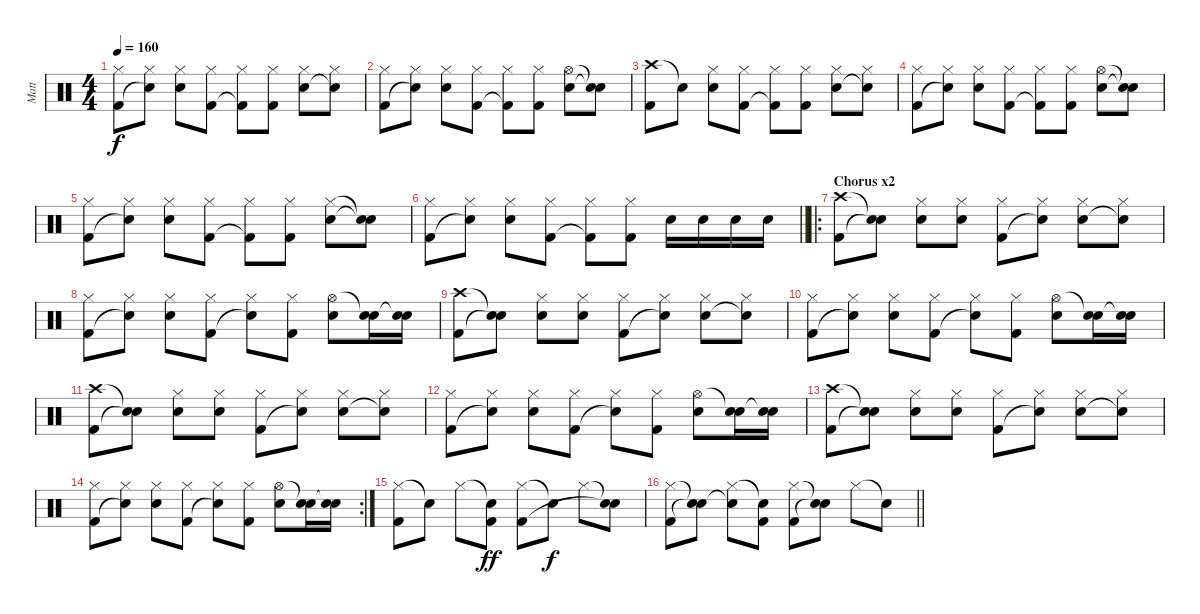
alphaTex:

\track ("Matt" "Matt") {instrument percussion}
\staff {score}
\articulation defaults
\ts (4 4)
\tempo 160
\clef neutral
\ks c
("Hi-Hat (closed)" "Kick (hit) 2").8{dy f} ("Hi-Hat (closed)" "Snare (hit)"{t}).8 ("Hi-Hat (closed)" "Snare (hit) 2").8 ("Hi-Hat (closed)" "Kick (hit) 2").8 ("Hi-Hat (closed)" "Kick (hit) 2"{t}).8 ("Hi-Hat (closed)" "Kick (hit) 2").8 ("Hi-Hat (closed)" "Snare (hit) 2").8 ("Hi-Hat (closed)" "Snare (hit)"{t}).8 |
("Hi-Hat (closed)" "Kick (hit) 2").8 ("Hi-Hat (closed)" "Snare (hit)"{t}).8 ("Hi-Hat (closed)" "Snare (hit) 2").8 ("Hi-Hat (closed)" "Kick (hit) 2").8 ("Hi-Hat (closed)" "Kick (hit) 2"{t}).8 ("Hi-Hat (closed)" "Kick (hit) 2").8 ("Hi-Hat (open)" "Snare (hit) 2").8 ("Snare (hit)"{t} "Snare (hit)"{t}).8 |
("Crash high (hit)" "Kick (hit) 2").8 "Snare (hit)"{t}.8 ("Hi-Hat (closed)" "Snare (hit) 2").8 ("Hi-Hat (closed)" "Kick (hit) 2").8 ("Hi-Hat (closed)" "Kick (hit) 2"{t}).8 ("Hi-Hat (closed)" "Kick (hit) 2").8 ("Hi-Hat (closed)" "Snare (hit) 2").8 ("Hi-Hat (closed)" "Snare (hit)"{t}).8 |
("Hi-Hat (closed)" "Kick (hit) 2").8 ("Hi-Hat (closed)" "Snare (hit)"{t}).8 ("Hi-Hat (closed)" "Snare (hit) 2").8 ("Hi-Hat (closed)" "Kick (hit) 2").8 ("Hi-Hat (closed)" "Kick (hit) 2"{t}).8 ("Hi-Hat (closed)" "Kick (hit) 2").8 ("Hi-Hat (open)" "Snare (hit) 2").8 ("Snare (hit)"{t} "Snare (hit)"{t}).8 |
("Hi-Hat (closed)" "Kick (hit) 2").8 ("Hi-Hat (closed)" "Snare (hit)"{t}).8 ("Hi-Hat (closed)" "Snare (hit) 2").8 ("Hi-Hat (closed)" "Kick (hit) 2").8 ("Hi-Hat (closed)" "Kick (hit) 2"{t}).8 ("Hi-Hat (closed)" "Kick (hit) 2").8 ("Hi-Hat (closed)" "Snare (hit) 2").8 ("Snare (hit)"{t} "Snare (hit)"{t}).8 |
\barLineRight lightlight
("Hi-Hat (closed)" "Kick (hit) 2").8 ("Hi-Hat (closed)" "Snare (hit)"{t}).8 ("Hi-Hat (closed)" "Snare (hit) 2").8 ("Hi-Hat (closed)" "Kick (hit) 2").8 ("Hi-Hat (closed)" "Kick (hit) 2"{t}).8 ("Hi-Hat (closed)" "Kick (hit) 2").8 "Snare (hit) 2".16 "Snare (hit) 2".16 "Snare (hit) 2".16 "Snare (hit) 2".16 |
\ro
\section ("" "Chorus x2")
("Crash high (hit)" "Kick (hit) 2").8 ("Snare (hit)"{t} "Snare (hit)"{t}).8 ("Hi-Hat (closed)" "Snare (hit) 2").8 ("Hi-Hat (closed)" "Snare (hit) 2").8 ("Hi-Hat (closed)" "Kick (hit) 2").8 ("Hi-Hat (closed)" "Snare (hit)"{t}).8 ("Hi-Hat (closed)" "Snare (hit) 2").8 ("Hi-Hat (closed)" "Snare (hit)"{t}).8 |
("Hi-Hat (closed)" "Kick (hit) 2").8 ("Hi-Hat (closed)" "Snare (hit)"{t}).8 ("Hi-Hat (closed)" "Snare (hit) 2").8 ("Hi-Hat (closed)" "Kick (hit) 2").8 ("Hi-Hat (closed)" "Snare (hit)"{t}).8 ("Hi-Hat (closed)" "Kick (hit) 2").8 ("Hi-Hat (open)" "Snare (hit) 2").8 ("Snare (hit)"{t} "Snare (hit) 2").16 ("Snare (hit)"{t} "Snare (hit) 2").16 |
("Crash high (hit)" "Kick (hit) 2").8 ("Snare (hit)"{t} "Snare (hit)"{t}).8 ("Hi-Hat (closed)" "Snare (hit) 2").8 ("Hi-Hat (closed)" "Snare (hit) 2").8 ("Hi-Hat (closed)" "Kick (hit) 2").8 ("Hi-Hat (closed)" "Snare (hit)"{t}).8 ("Hi-Hat (closed)" "Snare (hit) 2").8 ("Hi-Hat (closed)" "Snare (hit)"{t}).8 |
("Hi-Hat (closed)" "Kick (hit) 2").8 ("Hi-Hat (closed)" "Snare (hit)"{t}).8 ("Hi-Hat (closed)" "Snare (hit) 2").8 ("Hi-Hat (closed)" "Kick (hit) 2").8 ("Hi-Hat (closed)" "Snare (hit)"{t}).8 ("Hi-Hat (closed)" "Kick (hit) 2").8 ("Hi-Hat (open)" "Snare (hit) 2").8 ("Snare (hit)"{t} "Snare (hit) 2").16 ("Snare (hit)"{t} "Snare (hit) 2").16 |
("Crash high (hit)" "Kick (hit) 2").8 ("Snare (hit)"{t} "Snare (hit)"{t}).8 ("Hi-Hat (closed)" "Snare (hit) 2").8 ("Hi-Hat (closed)" "Snare (hit) 2").8 ("Hi-Hat (closed)" "Kick (hit) 2").8 ("Hi-Hat (closed)" "Snare (hit)"{t}).8 ("Hi-Hat (closed)" "Snare (hit) 2").8 ("Hi-Hat (closed)" "Snare (hit)"{t}).8 |
("Hi-Hat (closed)" "Kick (hit) 2").8 ("Hi-Hat (closed)" "Snare (hit)"{t}).8 ("Hi-Hat (closed)" "Snare (hit) 2").8 ("Hi-Hat (closed)" "Kick (hit) 2").8 ("Hi-Hat (closed)" "Snare (hit)"{t}).8 ("Hi-Hat (closed)" "Kick (hit) 2").8 ("Hi-Hat (open)" "Snare (hit) 2").8 ("Snare (hit)"{t} "Snare (hit) 2").16 ("Snare (hit)"{t} "Snare (hit) 2").16 |
("Crash high (hit)" "Kick (hit) 2").8 ("Snare (hit)"{t} "Snare (hit)"{t}).8 ("Hi-Hat (closed)" "Snare (hit) 2").8 ("Hi-Hat (closed)" "Snare (hit) 2").8 ("Hi-Hat (closed)" "Kick (hit) 2").8 ("Hi-Hat (closed)" "Snare (hit)"{t}).8 ("Hi-Hat (closed)" "Snare (hit) 2").8 ("Hi-Hat (closed)" "Snare (hit)"{t}).8 |
\rc 2
("Hi-Hat (closed)" "Kick (hit) 2").8 ("Hi-Hat (closed)" "Snare (hit)"{t}).8 ("Hi-Hat (closed)" "Snare (hit) 2").8 ("Hi-Hat (closed)" "Kick (hit) 2").8 ("Hi-Hat (closed)" "Snare (hit)"{t}).8 ("Hi-Hat (closed)" "Kick (hit) 2").8 ("Hi-Hat (open)" "Snare (hit) 2").8 ("Snare (hit)"{t} "Snare (hit) 2").16 ("Snare (hit)"{t} "Snare (hit) 2").16 |
("Hi-Hat (closed)" "Kick (hit) 2").8 "Snare (hit)"{t}.8 "Hi-Hat (closed)".8 ("Snare (hit)"{t} "Kick (hit) 2").8{dy ff} ("Hi-Hat (closed)" "Kick (hit) 2").8 "Snare (hit)"{t}.8{dy f} "Hi-Hat (closed)".8 ("Snare (hit)"{t} "Snare (hit)"{t}).8 |
\barLineRight lightlight
("Hi-Hat (closed)" "Kick (hit) 2").8 ("Snare (hit)"{t} "Snare (hit)"{t}).8 ("Hi-Hat (closed)" "Snare (hit)"{t}).8 ("Snare (hit)"{t} "Kick (hit) 2").8 ("Hi-Hat (closed)" "Kick (hit) 2").8 ("Snare (hit)"{t} "Snare (hit)"{t}).8 "Hi-Hat (closed)".8 "Snare (hit)"{t}.8
